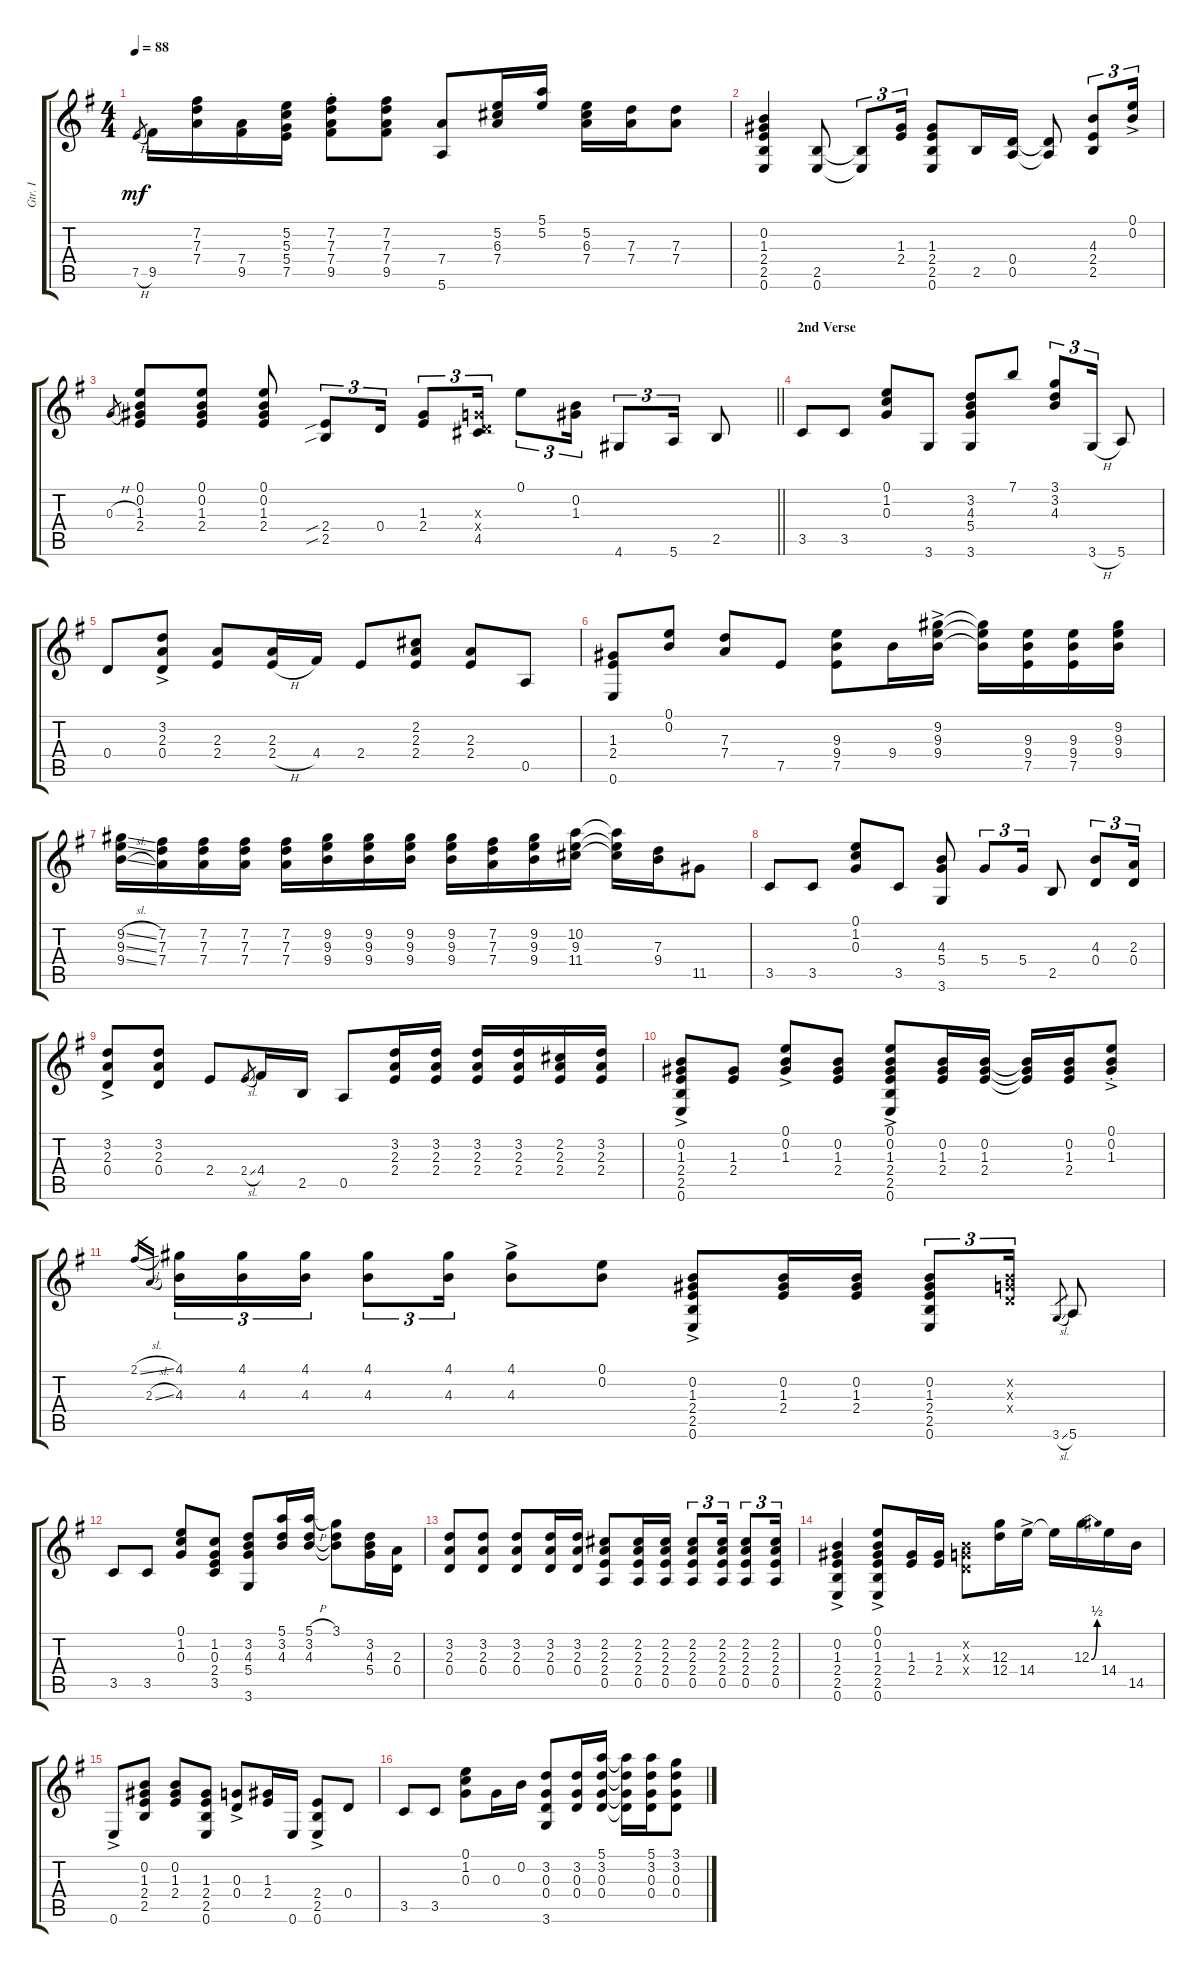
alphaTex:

\track ("Gtr. I" "Gtr. I") {instrument distortionguitar}
\staff {score tabs}
\tuning (E4 B3 G3 D3 A2 E2) {hide}
\ts (4 4)
\tempo 88
\clef g2
\ks g
7.5{h}.8{gr dy mf} 9.5.16 (7.2 7.3 7.4).16 (7.4 9.5).16 (5.2 5.3 5.4 7.5).16 (7.2{st} 7.3{st} 7.4{st} 9.5{st}).8 (7.2 7.3 7.4 9.5).8 (7.4 5.6).8 (5.2 6.3 7.4).16 (5.1 5.2).16 (5.2 6.3 7.4).16 (7.3 7.4).16 (7.3 7.4).8 |
(0.2 1.3 2.4 2.5 0.6).4 (2.5 0.6).8 (2.5{t} 0.6{t}).8{tu (3 2)} (1.3 2.4).16{tu (3 2)} (1.3 2.4 2.5 0.6).8 2.5.16 (0.4 0.5).16 (0.4{t} 0.5{t}).8 (4.3 2.4 2.5).8{tu (3 2)} (0.1{ac} 0.2{ac}).16{tu (3 2)} |
\barLineRight lightlight
0.3{h}.8{gr} (0.1 0.2 1.3 2.4).8 (0.1 0.2 1.3 2.4).8 (0.1 0.2 1.3 2.4).8 (2.4{sib} 2.5{sib}).8{tu (3 2)} 0.4.16{tu (3 2)} (1.3 2.4).8{tu (3 2)} (0.3{x} 0.4{x} 4.5).16{tu (3 2)} 0.1.8{tu (3 2)} (0.2 1.3).16{tu (3 2)} 4.6.8{tu (3 2)} 5.6.16{tu (3 2)} 2.5.8 |
\section ("" "2nd Verse")
3.5.8 3.5.8 (0.1 1.2 0.3).8 3.6.8 (3.2 4.3 5.4 3.6).8 7.1.8 (3.1 3.2 4.3).8{tu (3 2)} 3.6{h}.16{tu (3 2)} 5.6.8 |
0.4.8 (3.2{ac} 2.3{ac} 0.4{ac}).8 (2.3 2.4).8 (2.3 2.4{h}).16 4.4.16 2.4.8 (2.2 2.3 2.4).8 (2.3 2.4).8 0.5.8 |
(1.3 2.4 0.6).8 (0.1 0.2).8 (7.3 7.4).8 7.5.8 (9.3 9.4 7.5).8 9.4.16 (9.2{ac} 9.3{ac} 9.4{ac}).16 (9.2{t} 9.3{t} 9.4{t}).16 (9.3 9.4 7.5).16 (9.3 9.4 7.5).16 (9.2 9.3 9.4).16 |
(9.2{sl} 9.3{sl} 9.4{sl}).16 (7.2 7.3 7.4).16 (7.2 7.3 7.4).16 (7.2 7.3 7.4).16 (7.2 7.3 7.4).16 (9.2 9.3 9.4).16 (9.2 9.3 9.4).16 (9.2 9.3 9.4).16 (9.2 9.3 9.4).16 (7.2 7.3 7.4).16 (9.2 9.3 9.4).16 (10.2 9.3 11.4).16 (10.2{t} 9.3{t} 11.4{t}).16 (7.3 9.4).16 11.5.8 |
3.5.8 3.5.8 (0.1 1.2 0.3).8 3.5.8 (4.3 5.4 3.6).8 5.4.8{tu (3 2)} 5.4.16{tu (3 2)} 2.5.8 (4.3 0.4).8{tu (3 2)} (2.3 0.4).16{tu (3 2)} |
(3.2{ac} 2.3{ac} 0.4{ac}).8 (3.2 2.3 0.4).8 2.4.8 2.4{sl}.8{gr} 4.4.16 2.5.16 0.5.8 (3.2 2.3 2.4).16 (3.2 2.3 2.4).16 (3.2 2.3 2.4).16 (3.2 2.3 2.4).16 (2.2 2.3 2.4).16 (3.2 2.3 2.4).16 |
(0.2{ac} 1.3{ac} 2.4{ac} 2.5{ac} 0.6{ac}).8 (1.3 2.4).8 (0.1{ac} 0.2{ac} 1.3{ac}).8 (0.2 1.3 2.4).8 (0.1{ac} 0.2{ac} 1.3{ac} 2.4{ac} 2.5{ac} 0.6{ac}).8 (0.2 1.3 2.4).16 (0.2 1.3 2.4).16 (0.2{t} 1.3{t} 2.4{t}).16 (0.2 1.3 2.4).16 (0.1{ac st} 0.2{ac st} 1.3{ac st}).8 |
2.1{sl}.16{gr} 2.3{sl}.16{gr} (4.1 4.3).16{tu (3 2)} (4.1 4.3).16{tu (3 2)} (4.1 4.3).16{tu (3 2)} (4.1 4.3).8{tu (3 2)} (4.1 4.3).16{tu (3 2)} (4.1{ac} 4.3{ac}).8 (0.1 0.2).8 (0.2{ac} 1.3{ac} 2.4{ac} 2.5{ac} 0.6{ac}).8 (0.2 1.3 2.4).16 (0.2 1.3 2.4).16 (0.2 1.3 2.4 2.5 0.6).8{tu (3 2)} (0.2{x} 0.3{x} 0.4{x}).16{tu (3 2)} 3.6{sl}.8{gr} 5.6.8 |
3.5.8 3.5.8 (0.1 1.2 0.3).8 (1.2 0.3 2.4 3.5).8 (3.2 4.3 5.4 3.6).8 (5.1 3.2 4.3).16 (5.1{h} 3.2 4.3).16 (3.1 3.2{t} 4.3{t}).8 (3.2 4.3 5.4).16 (2.3 0.4).16 |
(3.2 2.3 0.4).8 (3.2 2.3 0.4).8 (3.2 2.3 0.4).8 (3.2 2.3 0.4).16 (3.2 2.3 0.4).16 (2.2 2.3 2.4 0.5).8 (2.2 2.3 2.4 0.5).16 (2.2 2.3 2.4 0.5).16 (2.2 2.3 2.4 0.5).8{tu (3 2)} (2.2 2.3 2.4 0.5).16{tu (3 2)} (2.2 2.3 2.4 0.5).8{tu (3 2)} (2.2 2.3 2.4 0.5).16{tu (3 2)} |
(0.2{ac} 1.3{ac} 2.4{ac} 2.5{ac} 0.6{ac}).4 (0.1{ac} 0.2{ac} 1.3{ac} 2.4{ac} 2.5{ac} 0.6{ac}).8 (1.3 2.4).16 (1.3 2.4).16 (0.2{x} 0.3{x} 0.4{x}).8 (12.3 12.4).16 14.4{ac}.16 14.4{t}.16 12.3{be (bend 0 0 60 2)}.16 14.4.16 14.5.16 |
0.6{ac}.8 (0.2 1.3 2.4 2.5).8 (0.2 1.3 2.4).8 (1.3 2.4 2.5 0.6).8 (0.3{ac} 0.4{ac}).8 (1.3 2.4).16 0.6.16 (2.4{ac} 2.5{ac} 0.6{ac}).8 0.4.8 |
3.5.8 3.5.8 (0.1 1.2 0.3).8 0.3.16 0.2.16 (3.2 0.3 0.4 3.6).8 (3.2 0.3 0.4).16 (5.1 3.2 0.3 0.4).16 (5.1{t} 3.2{t} 0.3{t} 0.4{t}).16 (5.1 3.2 0.3 0.4).16 (3.1 3.2 0.3 0.4).8
